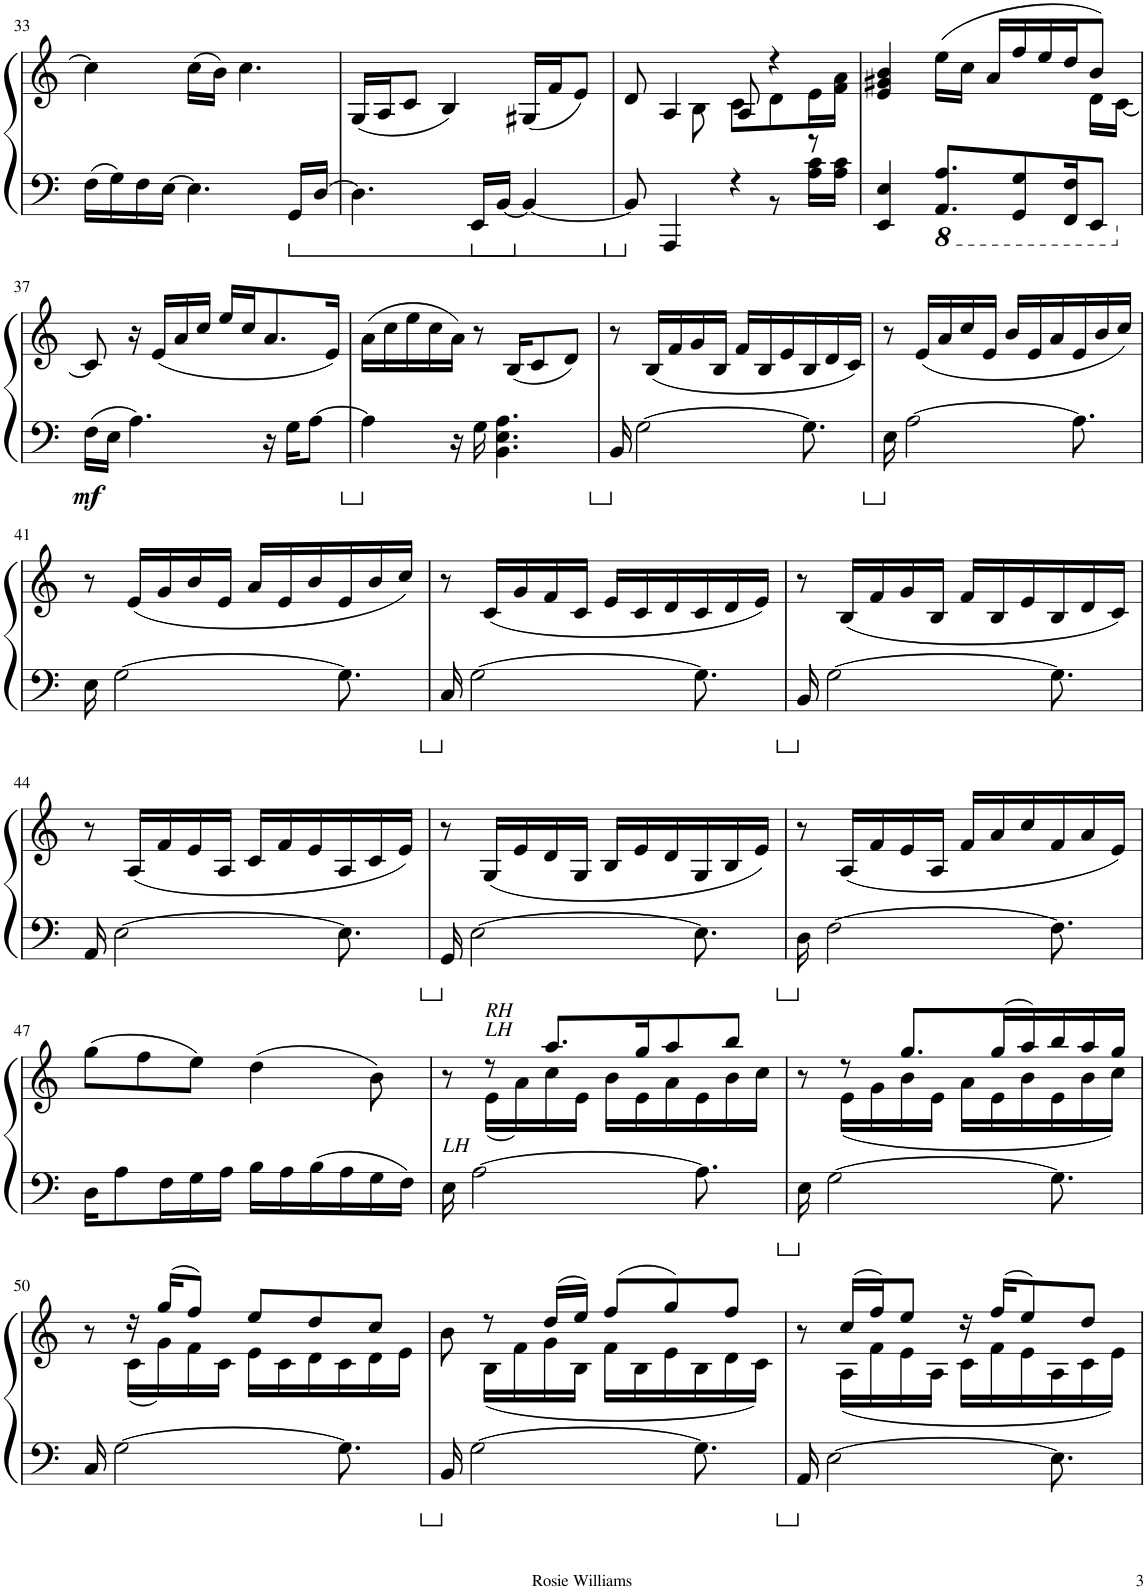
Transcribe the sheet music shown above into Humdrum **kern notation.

**kern	**kern	**dynam
*part1	*part1	*part1
*staff2	*staff1	*staff1/2
*I"Piano	*	*
*I'Pno.	*	*
!!LO:PB:g=z
*clefF4	*clefG2	*
*k[]	*k[]	*
*M6/8	*M6/8	*
=33	=33	=33
16F\LL	4cc\]	.
16G\	.	.
16F\	.	.
[16E\JJ	.	.
4.E\]	(>16cc\LL	.
.	16b\JJ)	.
.	4.cc\	.
16GG/LL	.	.
[16D/JJ	.	.
=34	=34	=34
4.D\]	(<16G/LL	.
.	16A/J	.
.	8c/J	.
.	4B/)	.
16EE/LL	.	.
[16BB/JJ	.	.
4BB/_	(<16G#X/LL	.
.	16f/J	.
.	8e/J)	.
=35	=35	=35
*^	*^	*
8BB/]	2ryy	8d/	4ryy	.
4AAA/	.	4A/	.	.
.	.	.	8B\	.
4r	.	8A/	8c\L	.
.	8r	4r	8d\	.
8r	16A\ 16c\LL	.	16e\L	.
.	16A\ 16c\JJ	.	16f\ 16a\JJ	.
*v	*v	*	*	*
=36	=36	=36	=36
4EE/ 4E/	4e/ 4g#X/ 4b/	8ryy	.
*	*v	*v	*
*8ba	*	*
8.AAA/ 8.AA/L	(>16ee\LL	.
.	16cc\JJ	.
.	16a/LL	.
8GGG/ 8GG/	16ff/	.
.	16ee/	.
16FFF/ 16FF/K	16dd/J	.
*	*^	*
8EEE/J	8b/J)	16d\LL	.
.	.	[16c\JJ	.
*	*v	*v	*
!!LO:LB:g=z
=37	=37	=37
*X8ba	*	*
*	*^	*
!	!	!	!LO:DY:b=2
*	*v	*v	*
16F\LL	8c/]	mf
16E\JJ	.	.
4.A\	16r	.
.	(<16e/LL	.
.	16a/	.
.	16cc/JJ	.
.	16ee/LL	.
.	16cc/J	.
16r	8.a/	.
16G\KL	.	.
[8A\J	.	.
.	16e/Jk)	.
=38	=38	=38
4A\]	(>16a\LL	.
.	16cc\	.
.	16ee\	.
.	16cc\	.
16r	16a\JJ)	.
16G\	8r	.
4.BB\ 4.E\ 4.A\	.	.
.	(<16B/KL	.
.	8c/	.
.	8d/J)	.
=39	=39	=39
16BB/	8r	.
[2G\	.	.
.	(<16B/LL	.
.	16f/	.
.	16g/	.
.	16B/JJ	.
.	16f/LL	.
.	16B/	.
.	16e/	.
8.G\]	16B/	.
.	16d/	.
.	16c/JJ)	.
=40	=40	=40
16E\	8r	.
[2A\	.	.
.	(<16e/LL	.
.	16a/	.
.	16cc/	.
.	16e/JJ	.
.	16b/LL	.
.	16e/	.
.	16a/	.
8.A\]	16e/	.
.	16b/	.
.	16cc/JJ)	.
!!LO:LB:g=z
=41	=41	=41
16E\	8r	.
[2G\	.	.
.	(<16e/LL	.
.	16g/	.
.	16b/	.
.	16e/JJ	.
.	16a/LL	.
.	16e/	.
.	16b/	.
8.G\]	16e/	.
.	16b/	.
.	16cc/JJ)	.
=42	=42	=42
16C/	8r	.
[2G\	.	.
.	(<16c/LL	.
.	16g/	.
.	16f/	.
.	16c/JJ	.
.	16e/LL	.
.	16c/	.
.	16d/	.
8.G\]	16c/	.
.	16d/	.
.	16e/JJ)	.
=43	=43	=43
16BB/	8r	.
[2G\	.	.
.	(<16B/LL	.
.	16f/	.
.	16g/	.
.	16B/JJ	.
.	16f/LL	.
.	16B/	.
.	16e/	.
8.G\]	16B/	.
.	16d/	.
.	16c/JJ)	.
!!LO:LB:g=z
=44	=44	=44
16AA/	8r	.
[2E\	.	.
.	(<16A/LL	.
.	16f/	.
.	16e/	.
.	16A/JJ	.
.	16c/LL	.
.	16f/	.
.	16e/	.
8.E\]	16A/	.
.	16c/	.
.	16e/JJ)	.
=45	=45	=45
16GG/	8r	.
[2E\	.	.
.	(<16G/LL	.
.	16e/	.
.	16d/	.
.	16G/JJ	.
.	16B/LL	.
.	16e/	.
.	16d/	.
8.E\]	16G/	.
.	16B/	.
.	16e/JJ)	.
=46	=46	=46
16D\	8r	.
[2F\	.	.
.	(<16A/LL	.
.	16f/	.
.	16e/	.
.	16A/JJ	.
.	16f/LL	.
.	16a/	.
.	16cc/	.
8.F\]	16f/	.
.	16a/	.
.	16e/JJ)	.
!!LO:LB:g=z
=47	=47	=47
16D\KL	(>8gg\L	.
8A\	.	.
.	8ff\	.
16F\L	.	.
16G\	8ee\J)	.
16A\JJ	.	.
16B\LL	(>4dd\	.
16A\	.	.
16B\	.	.
16A\	.	.
16G\	8b\)	.
16F\JJ	.	.
=48	=48	=48
*	*^	*
!LO:TX:a:i:t=LH	!	!	!
16E\	8r	8ryy	.
[2A\	.	.	.
!	!LO:TX:a:i:t=LH	!	!
!	!LO:TX:a:i:t=RH	!	!
.	8r	(<16e\LL	.
.	.	16a\)	.
.	8.aa/L	16cc\	.
.	.	16e\JJ	.
.	.	16b\LL	.
.	16gg/K	16e\	.
.	8aa/	16a\	.
8.A\]	.	16e\	.
.	8bb/J	16b\	.
.	.	16cc\JJ	.
=49	=49	=49	=49
16E\	8r	8ryy	.
[2G\	.	.	.
.	8r	(<16e\LL	.
.	.	16g\	.
.	8.gg/L	16b\	.
.	.	16e\JJ	.
.	.	16a\LL	.
.	(>16gg/L	16e\	.
.	16aa/)	16b\	.
8.G\]	16bb/	16e\	.
.	16aa/	16b\	.
.	16gg/JJ	16cc\JJ)	.
!!LO:LB:g=z	!!
=50	=50	=50	=50
16C/	8r	8ryy	.
[2G\	.	.	.
.	16r	(<16c\LL	.
.	(>16gg/KL	16g\)	.
.	8ff/J)	16f\	.
.	.	16c\JJ	.
.	8ee/L	16e\LL	.
.	.	16c\	.
.	8dd/	16d\	.
8.G\]	.	16c\	.
.	8cc/J	16d\	.
.	.	16e\JJ	.
=51	=51	=51	=51
16BB/	8b\	8ryy	.
[2G\	.	.	.
.	8r	(<16B\LL	.
.	.	16f\	.
.	(>16dd/LL	16g\	.
.	16ee/JJ)	16B\JJ	.
.	(>8ff/L	16f\LL	.
.	.	16B\	.
.	8gg/)	16e\	.
8.G\]	.	16B\	.
.	8ff/J	16d\	.
.	.	16c\JJ)	.
=52	=52	=52	=52
16AA/	8r	8ryy	.
[2E\	.	.	.
.	(>16cc/LL	(<16A\LL	.
.	16ff/J)	16f\	.
.	8ee/J	16e\	.
.	.	16A\JJ	.
.	16r	16c\LL	.
.	(>16ff/KL	16f\	.
.	8ee/)	16e\	.
8.E\]	.	16A\	.
.	8dd/J	16c\	.
.	.	16e\JJ)	.
*	*v	*v	*
=	=	=
*-	*-	*-
